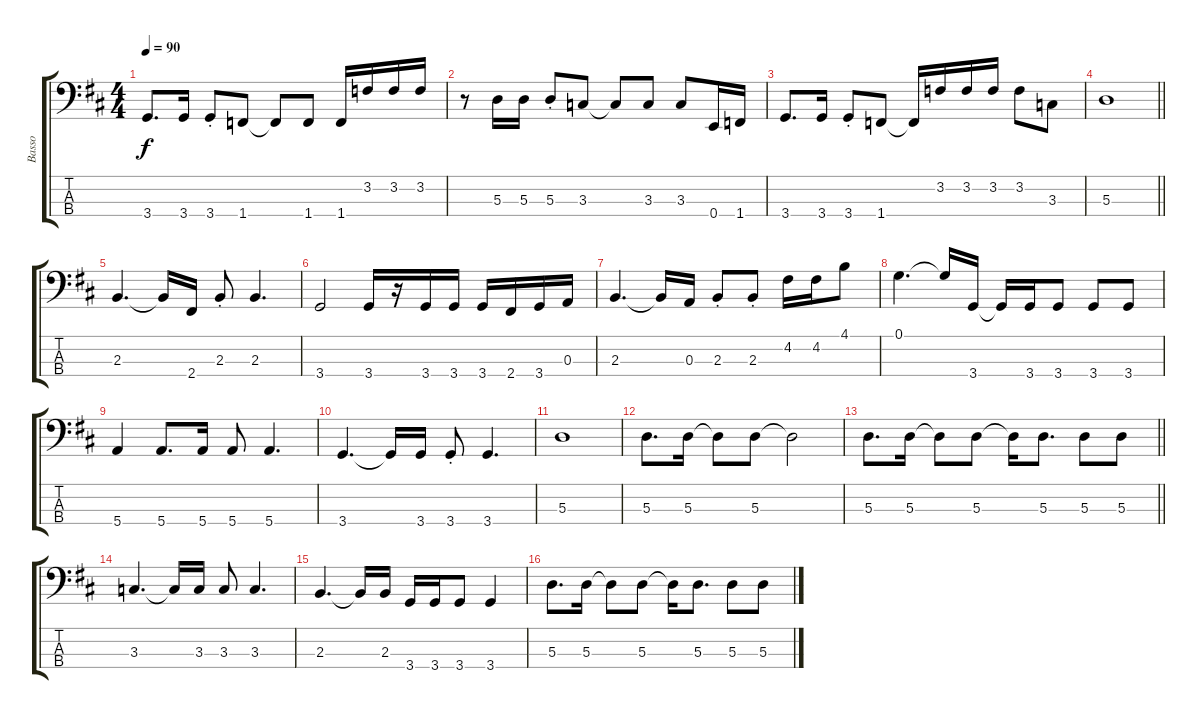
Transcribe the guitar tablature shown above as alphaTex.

\track ("Basso" "Basso") {instrument electricbasspick}
\staff {score tabs}
\tuning (G2 D2 A1 E1) {hide}
\ts (4 4)
\tempo 90
\clef f4
\ks d
3.4.8{d dy f} 3.4.16 3.4{st}.8 1.4.8 1.4{t}.8 1.4.8 1.4.16 3.2.16 3.2.16 3.2.16 |
r.8 5.3.16 5.3.16 5.3{st}.8 3.3.8 3.3{t}.8 3.3.8 3.3.8 0.4.16 1.4.16 |
3.4.8{d} 3.4.16 3.4{st}.8 1.4.8 1.4{t}.16 3.2.16 3.2.16 3.2.16 3.2.8 3.3.8 |
\barLineRight lightlight
5.3.1 |
2.3.4{d} 2.3{t}.16 2.4.16 2.3{st}.8 2.3.4{d} |
3.4.2 3.4.16 r.16 3.4.16 3.4.16 3.4.16 2.4.16 3.4.16 0.3.16 |
2.3.4{d} 2.3{t}.16 0.3.16 2.3{st}.8 2.3{st}.8 4.2.16 4.2.16 4.1.8 |
0.1.4{d} 0.1{t}.16 3.4.16 3.4{t}.16 3.4.16 3.4.8 3.4.8 3.4.8 |
5.4.4 5.4.8{d} 5.4.16 5.4.8 5.4.4{d} |
3.4.4{d} 3.4{t}.16 3.4.16 3.4{st}.8 3.4.4{d} |
5.3.1 |
5.3.8{d} 5.3.16 5.3{t}.8 5.3.8 5.3{t}.2 |
\barLineRight lightlight
5.3.8{d} 5.3.16 5.3{t}.8 5.3.8 5.3{t}.16 5.3.8{d} 5.3.8 5.3.8 |
3.3.4{d} 3.3{t}.16 3.3.16 3.3.8 3.3.4{d} |
2.3.4{d} 2.3{t}.16 2.3.16 3.4.16 3.4.16 3.4.8 3.4.4 |
5.3.8{d} 5.3.16 5.3{t}.8 5.3.8 5.3{t}.16 5.3.8{d} 5.3.8 5.3.8
